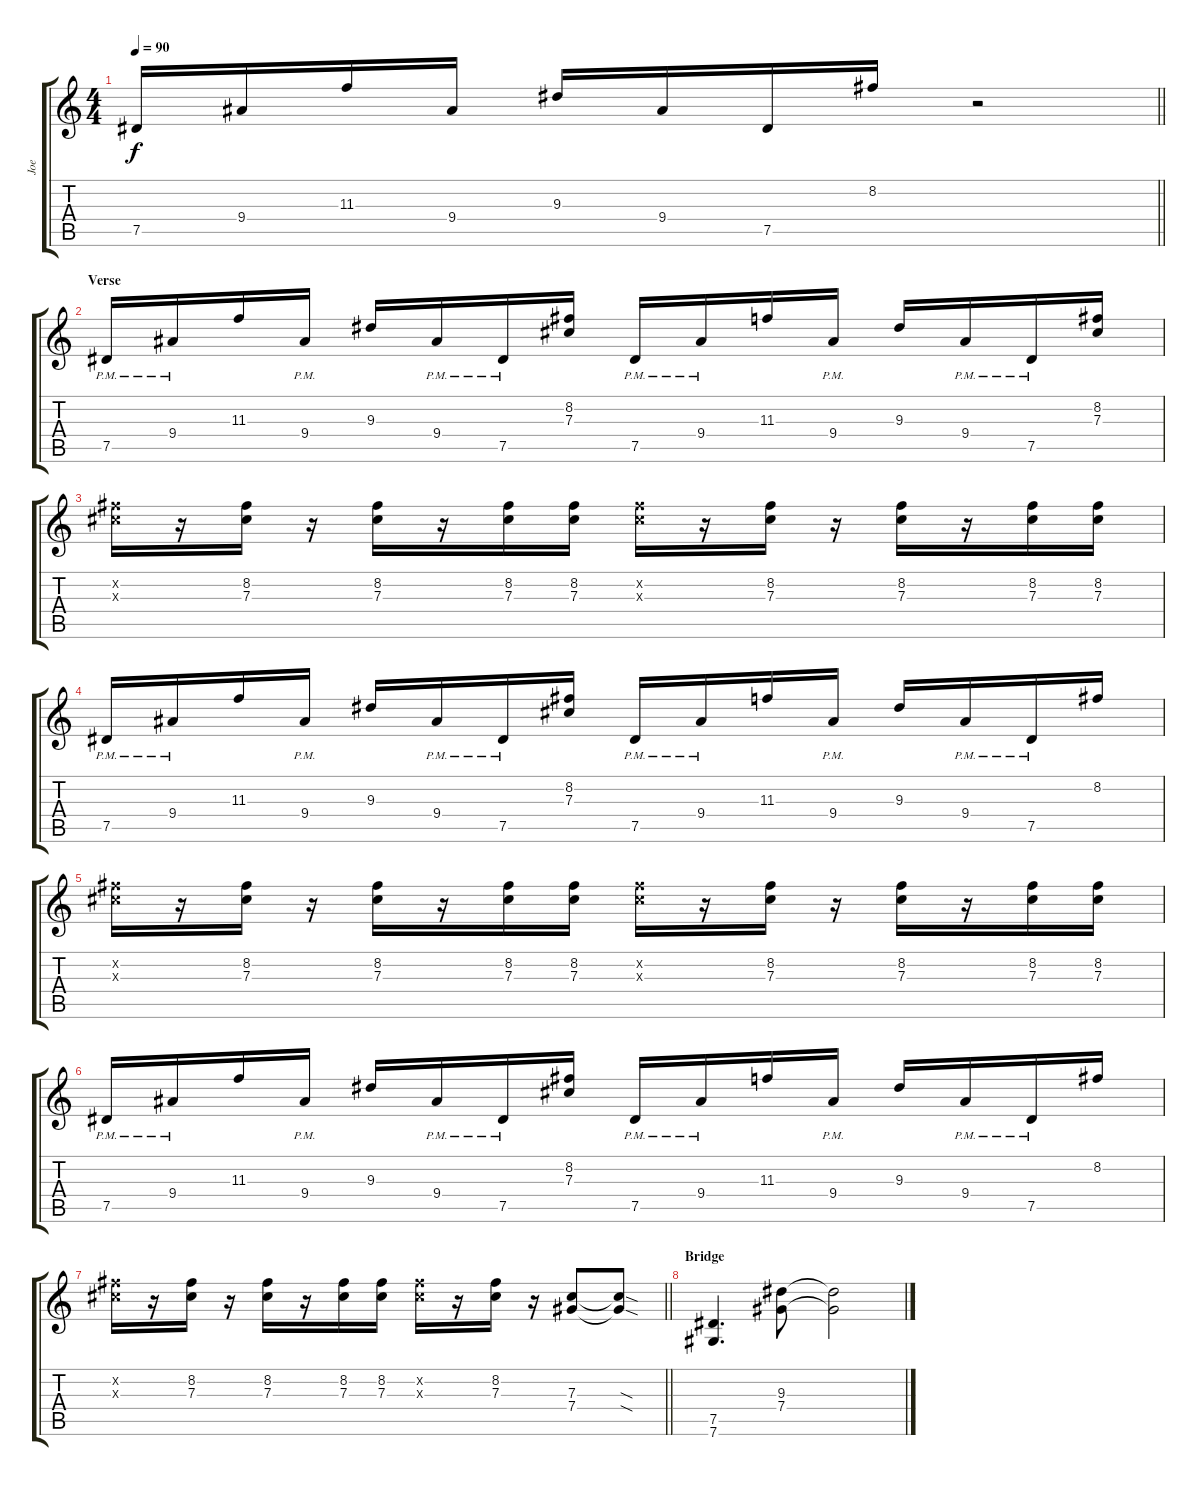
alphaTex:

\track ("Joe" "Joe") {instrument overdrivenguitar}
\staff {score tabs}
\tuning (Eb4 Bb3 Gb3 Db3 Ab2 Db2) {hide}
\ts (4 4)
\tempo 90
\clef g2
\barLineRight lightlight
\ks c
7.5.16{dy f} 9.4.16 11.3.16 9.4.16 9.3.16 9.4.16 7.5.16 8.2.16 r.2 |
\section ("" "Verse")
7.5{pm}.16 9.4{pm}.16 11.3.16 9.4{pm}.16 9.3.16 9.4{pm}.16 7.5{pm}.16 (8.2 7.3).16 7.5{pm}.16 9.4{pm}.16 11.3.16 9.4{pm}.16 9.3.16 9.4{pm}.16 7.5{pm}.16 (8.2 7.3).16 |
(8.2{x} 7.3{x}).16 r.16 (8.2 7.3).16 r.16 (8.2 7.3).16 r.16 (8.2 7.3).16 (8.2 7.3).16 (8.2{x} 7.3{x}).16 r.16 (8.2 7.3).16 r.16 (8.2 7.3).16 r.16 (8.2 7.3).16 (8.2 7.3).16 |
7.5{pm}.16 9.4{pm}.16 11.3.16 9.4{pm}.16 9.3.16 9.4{pm}.16 7.5{pm}.16 (8.2 7.3).16 7.5{pm}.16 9.4{pm}.16 11.3.16 9.4{pm}.16 9.3.16 9.4{pm}.16 7.5{pm}.16 8.2.16 |
(8.2{x} 7.3{x}).16 r.16 (8.2 7.3).16 r.16 (8.2 7.3).16 r.16 (8.2 7.3).16 (8.2 7.3).16 (8.2{x} 7.3{x}).16 r.16 (8.2 7.3).16 r.16 (8.2 7.3).16 r.16 (8.2 7.3).16 (8.2 7.3).16 |
7.5{pm}.16 9.4{pm}.16 11.3.16 9.4{pm}.16 9.3.16 9.4{pm}.16 7.5{pm}.16 (8.2 7.3).16 7.5{pm}.16 9.4{pm}.16 11.3.16 9.4{pm}.16 9.3.16 9.4{pm}.16 7.5{pm}.16 8.2.16 |
\barLineRight lightlight
(8.2{x} 7.3{x}).16 r.16 (8.2 7.3).16 r.16 (8.2 7.3).16 r.16 (8.2 7.3).16 (8.2 7.3).16 (8.2{x} 7.3{x}).16 r.16 (8.2 7.3).16 r.16 (7.3 7.4).8 (7.3{sod t} 7.4{sod t}).8 |
\section ("" "Bridge")
(7.5 7.6).4{d} (9.3 7.4).8 (9.3{t} 7.4{t}).2
